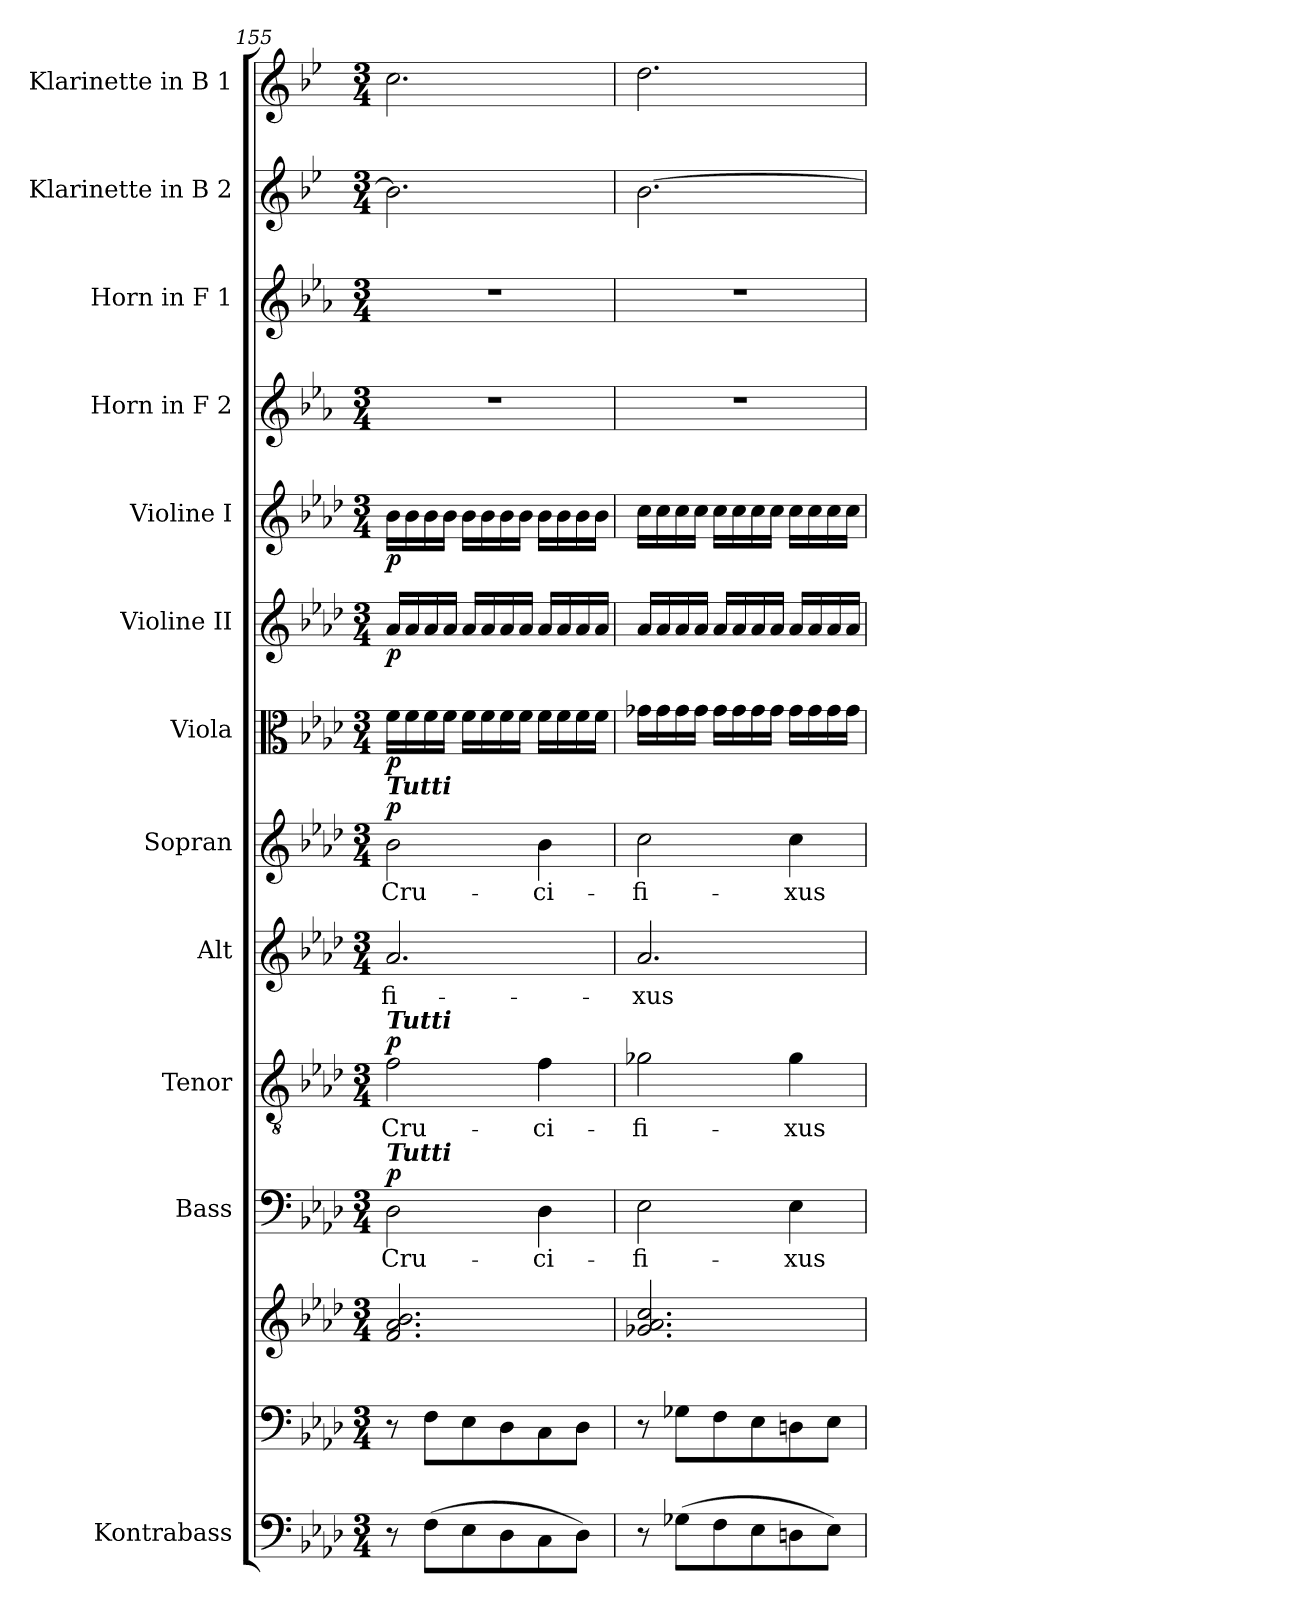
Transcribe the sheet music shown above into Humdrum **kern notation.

**kern	**kern	**kern	**kern	**text	**dynam	**kern	**text	**dynam	**kern	**text	**kern	**text	**dynam	**kern	**dynam	**kern	**dynam	**kern	**dynam	**kern	**kern	**kern	**kern
*part13	*part12	*part12	*part11	*part11	*part11	*part10	*part10	*part10	*part9	*part9	*part8	*part8	*part8	*part7	*part7	*part6	*part6	*part5	*part5	*part4	*part3	*part2	*part1
*staff14	*staff13	*staff12	*staff11	*staff11	*staff11	*staff10	*staff10	*staff10	*staff9	*staff9	*staff8	*staff8	*staff8	*staff7	*staff7	*staff6	*staff6	*staff5	*staff5	*staff4	*staff3	*staff2	*staff1
*I"Kontrabass	*	*	*I"Bass	*	*	*I"Tenor	*	*	*I"Alt	*	*I"Sopran	*	*	*I"Viola	*	*I"Violine II	*	*I"Violine I	*	*I"Horn in F 2	*I"Horn in F 1	*I"Klarinette in B 2	*I"Klarinette in B 1
*I'Kb.	*	*	*I'B	*	*	*I'T	*	*	*I'A	*	*I'S	*	*	*I'Vla.	*	*I'Vl. II	*	*I'Vl. I	*	*I'Hrn. 2	*I'Hrn. 1	*	*
*clefF4	*clefF4	*clefG2	*clefF4	*	*	*clefGv2	*	*	*clefG2	*	*clefG2	*	*	*clefC3	*	*clefG2	*	*clefG2	*	*clefG2	*clefG2	*clefG2	*clefG2
*ITrd7c12	*	*	*	*	*	*	*	*	*	*	*	*	*	*	*	*	*	*	*	*ITrd4c7	*ITrd4c7	*ITrd1c2	*ITrd1c2
*k[b-e-a-d-]	*k[b-e-a-d-]	*k[b-e-a-d-]	*k[b-e-a-d-]	*	*	*k[b-e-a-d-]	*	*	*k[b-e-a-d-]	*	*k[b-e-a-d-]	*	*	*k[b-e-a-d-]	*	*k[b-e-a-d-]	*	*k[b-e-a-d-]	*	*k[b-e-a-d-]	*k[b-e-a-d-]	*k[b-e-a-d-]	*k[b-e-a-d-]
*A-:	*A-:	*A-:	*A-:	*	*	*A-:	*	*	*A-:	*	*A-:	*	*	*A-:	*	*A-:	*	*A-:	*	*A-:	*A-:	*A-:	*A-:
*M3/4	*M3/4	*M3/4	*M3/4	*	*	*M3/4	*	*	*M3/4	*	*M3/4	*	*	*M3/4	*	*M3/4	*	*M3/4	*	*M3/4	*M3/4	*M3/4	*M3/4
=155	=155	=155	=155	=155	=155	=155	=155	=155	=155	=155	=155	=155	=155	=155	=155	=155	=155	=155	=155	=155	=155	=155	=155
!	!	!	!	!	!	!	!	!	!	!	!LO:TX:a:Bi:t=Tutti	!	!	!	!	!	!	!	!	!	!	!	!
!	!	!	!	!	!	!LO:TX:a:Bi:t=Tutti	!	!	!	!	!	!	!	!	!	!	!	!	!	!	!	!	!
!	!	!	!LO:TX:a:Bi:t=Tutti	!	!	!	!	!	!	!	!	!	!	!	!	!	!	!	!	!	!	!	!
!	!	!	!	!LO:LY:b	!LO:DY:a	!	!LO:LY:b	!LO:DY:a	!	!LO:LY:b	!	!LO:LY:b	!LO:DY:a	!	!LO:DY:b	!	!LO:DY:b	!	!LO:DY:b	!	!	!	!
8r	8r	2.f/ 2.a-/ 2.b-/	2D-\	Cru-	p	2f\	Cru-	p	2.a-/	-fi-	2b-\	Cru-	p	16f\LL	p	16a-/LL	p	16b-\LL	p	2.r	2.r	2.a-\]	2.b-\
.	.	.	.	.	.	.	.	.	.	.	.	.	.	16f\	.	16a-/	.	16b-\	.	.	.	.	.
(>8FF\L	8F\L	.	.	.	.	.	.	.	.	.	.	.	.	16f\	.	16a-/	.	16b-\	.	.	.	.	.
.	.	.	.	.	.	.	.	.	.	.	.	.	.	16f\JJ	.	16a-/JJ	.	16b-\JJ	.	.	.	.	.
8EE-\	8E-\	.	.	.	.	.	.	.	.	.	.	.	.	16f\LL	.	16a-/LL	.	16b-\LL	.	.	.	.	.
.	.	.	.	.	.	.	.	.	.	.	.	.	.	16f\	.	16a-/	.	16b-\	.	.	.	.	.
8DD-\	8D-\	.	.	.	.	.	.	.	.	.	.	.	.	16f\	.	16a-/	.	16b-\	.	.	.	.	.
.	.	.	.	.	.	.	.	.	.	.	.	.	.	16f\JJ	.	16a-/JJ	.	16b-\JJ	.	.	.	.	.
!	!	!	!	!LO:LY:b	!	!	!LO:LY:b	!	!	!	!	!LO:LY:b	!	!	!	!	!	!	!	!	!	!	!
8CC\	8C\	.	4D-\	-ci-	.	4f\	-ci-	.	.	.	4b-\	-ci-	.	16f\LL	.	16a-/LL	.	16b-\LL	.	.	.	.	.
.	.	.	.	.	.	.	.	.	.	.	.	.	.	16f\	.	16a-/	.	16b-\	.	.	.	.	.
8DD-\J)	8D-\J	.	.	.	.	.	.	.	.	.	.	.	.	16f\	.	16a-/	.	16b-\	.	.	.	.	.
.	.	.	.	.	.	.	.	.	.	.	.	.	.	16f\JJ	.	16a-/JJ	.	16b-\JJ	.	.	.	.	.
=156	=156	=156	=156	=156	=156	=156	=156	=156	=156	=156	=156	=156	=156	=156	=156	=156	=156	=156	=156	=156	=156	=156	=156
!	!	!	!	!LO:LY:b	!	!	!LO:LY:b	!	!	!LO:LY:b	!	!LO:LY:b	!	!	!	!	!	!	!	!	!	!	!
8r	8r	2.g-X/ 2.a-/ 2.cc/	2E-\	-fi-	.	2g-X\	-fi-	.	2.a-/	-xus	2cc\	-fi-	.	16g-X\LL	.	16a-/LL	.	16cc\LL	.	2.r	2.r	[2.a-\	2.cc\
.	.	.	.	.	.	.	.	.	.	.	.	.	.	16g-\	.	16a-/	.	16cc\	.	.	.	.	.
(>8GG-X\L	8G-X\L	.	.	.	.	.	.	.	.	.	.	.	.	16g-\	.	16a-/	.	16cc\	.	.	.	.	.
.	.	.	.	.	.	.	.	.	.	.	.	.	.	16g-\JJ	.	16a-/JJ	.	16cc\JJ	.	.	.	.	.
8FF\	8F\	.	.	.	.	.	.	.	.	.	.	.	.	16g-\LL	.	16a-/LL	.	16cc\LL	.	.	.	.	.
.	.	.	.	.	.	.	.	.	.	.	.	.	.	16g-\	.	16a-/	.	16cc\	.	.	.	.	.
8EE-\	8E-\	.	.	.	.	.	.	.	.	.	.	.	.	16g-\	.	16a-/	.	16cc\	.	.	.	.	.
.	.	.	.	.	.	.	.	.	.	.	.	.	.	16g-\JJ	.	16a-/JJ	.	16cc\JJ	.	.	.	.	.
!	!	!	!	!LO:LY:b	!	!	!LO:LY:b	!	!	!	!	!LO:LY:b	!	!	!	!	!	!	!	!	!	!	!
8DDn\	8Dn\	.	4E-\	-xus	.	4g-\	-xus	.	.	.	4cc\	-xus	.	16g-\LL	.	16a-/LL	.	16cc\LL	.	.	.	.	.
.	.	.	.	.	.	.	.	.	.	.	.	.	.	16g-\	.	16a-/	.	16cc\	.	.	.	.	.
8EE-\J)	8E-\J	.	.	.	.	.	.	.	.	.	.	.	.	16g-\	.	16a-/	.	16cc\	.	.	.	.	.
.	.	.	.	.	.	.	.	.	.	.	.	.	.	16g-\JJ	.	16a-/JJ	.	16cc\JJ	.	.	.	.	.
=	=	=	=	=	=	=	=	=	=	=	=	=	=	=	=	=	=	=	=	=	=	=	=
*-	*-	*-	*-	*-	*-	*-	*-	*-	*-	*-	*-	*-	*-	*-	*-	*-	*-	*-	*-	*-	*-	*-	*-
